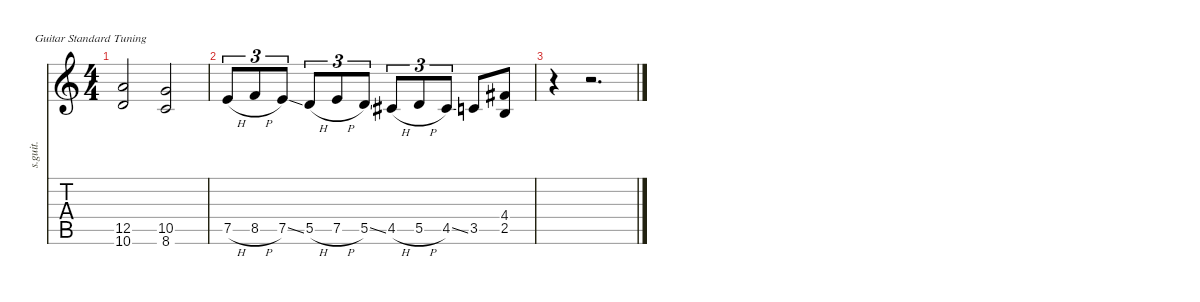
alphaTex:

\defaultSystemsLayout 4
\hideDynamics
\bracketExtendMode nobrackets
\track ("Dave Mustaine (Rythm Guitar)" "s.guit.") {instrument distortionguitar}
\staff {score tabs}
\tuning (E4 B3 G3 D3 A2 E2)
\ts (4 4)
\tempo (196 hide)
\clef g2
\ks c
(12.5{t} 10.6{t}).2{lyrics (0 "") lyrics (1 "") lyrics (2 "") lyrics (3 "") lyrics (4 "") dy f} (10.5 8.6).2{lyrics (0 "") lyrics (1 "") lyrics (2 "") lyrics (3 "") lyrics (4 "")} |
7.5{h}.8{tu (3 2) lyrics (0 "") lyrics (1 "") lyrics (2 "") lyrics (3 "") lyrics (4 "")} 8.5{h}.8{tu (3 2) lyrics (0 "") lyrics (1 "") lyrics (2 "") lyrics (3 "") lyrics (4 "")} 7.5{ss}.8{tu (3 2) lyrics (0 "") lyrics (1 "") lyrics (2 "") lyrics (3 "") lyrics (4 "")} 5.5{h}.8{tu (3 2) lyrics (0 "") lyrics (1 "") lyrics (2 "") lyrics (3 "") lyrics (4 "")} 7.5{h}.8{tu (3 2) lyrics (0 "") lyrics (1 "") lyrics (2 "") lyrics (3 "") lyrics (4 "")} 5.5{ss}.8{tu (3 2) lyrics (0 "") lyrics (1 "") lyrics (2 "") lyrics (3 "") lyrics (4 "")} 4.5{h acc #}.8{tu (3 2) lyrics (0 "") lyrics (1 "") lyrics (2 "") lyrics (3 "") lyrics (4 "")} 5.5{h}.8{tu (3 2) lyrics (0 "") lyrics (1 "") lyrics (2 "") lyrics (3 "") lyrics (4 "")} 4.5{ss acc #}.8{tu (3 2) lyrics (0 "") lyrics (1 "") lyrics (2 "") lyrics (3 "") lyrics (4 "")} 3.5.8{lyrics (0 "") lyrics (1 "") lyrics (2 "") lyrics (3 "") lyrics (4 "")} (4.4{acc #} 2.5).8{lyrics (0 "") lyrics (1 "") lyrics (2 "") lyrics (3 "") lyrics (4 "")} |
r.4 r.2{d}
